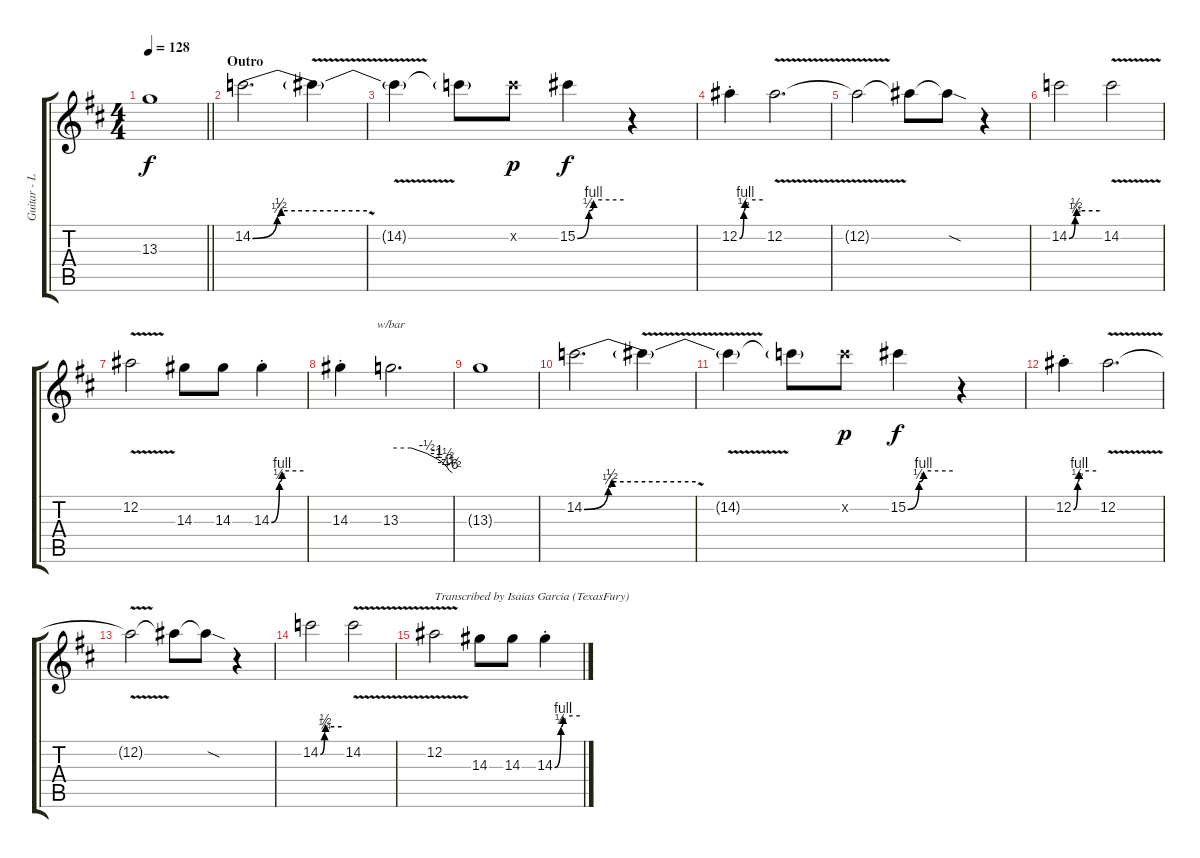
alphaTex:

\track ("Guitar - Lead I" "Guitar - L") {instrument distortionguitar}
\staff {score tabs}
\tuning (Eb4 Bb3 Gb3 Db3 Ab2 Eb2) {hide}
\ts (4 4)
\tempo 128
\clef g2
\barLineRight lightlight
\ks bminor
13.3{t}.1{dy f} |
\section ("" "Outro")
14.2{be (custom 0 0 13 1 15 2 60 2)}.2{d} 14.2{v t}.4 |
14.2{t}.4 14.2{t}.8 14.2{x}.8{dy p} 15.2{be (custom 0 0 15 2 21 4 60 4)}.4{dy f} r.4 |
12.2{be (custom 0 0 11 2 15 4 60 4) st}.4 12.2{v}.2{d} |
12.2{t}.2 12.2{t}.8 12.2{sod t}.8 r.4 |
14.2{be (custom 0 0 12 1 15 2 60 2)}.2 14.2{v}.2 |
12.2{v}.2 14.3.8 14.3.8 14.3{be (custom 0 0 15 2 20 4 60 4) st}.4 |
14.3{st}.4 13.3.2{d tbe (custom default 0 0 20 0 35 -2 45 -4 50 -6 55 -12 57 -18 60 -24)} |
13.3{t}.1 |
14.2{be (custom 0 0 13 1 15 2 60 2)}.2{d} 14.2{v t}.4 |
14.2{t}.4 14.2{t}.8 14.2{x}.8{dy p} 15.2{be (custom 0 0 15 2 21 4 60 4)}.4{dy f} r.4 |
12.2{be (custom 0 0 11 2 15 4 60 4) st}.4 12.2{v}.2{d} |
12.2{t}.2 12.2{t}.8 12.2{sod t}.8 r.4 |
14.2{be (custom 0 0 12 1 15 2 60 2)}.2 14.2{v}.2 |
12.2{v}.2{txt "Transcribed by Isaias Garcia (TexasFury)"} 14.3.8 14.3.8 14.3{be (custom 0 0 15 2 20 4 60 4) st}.4
